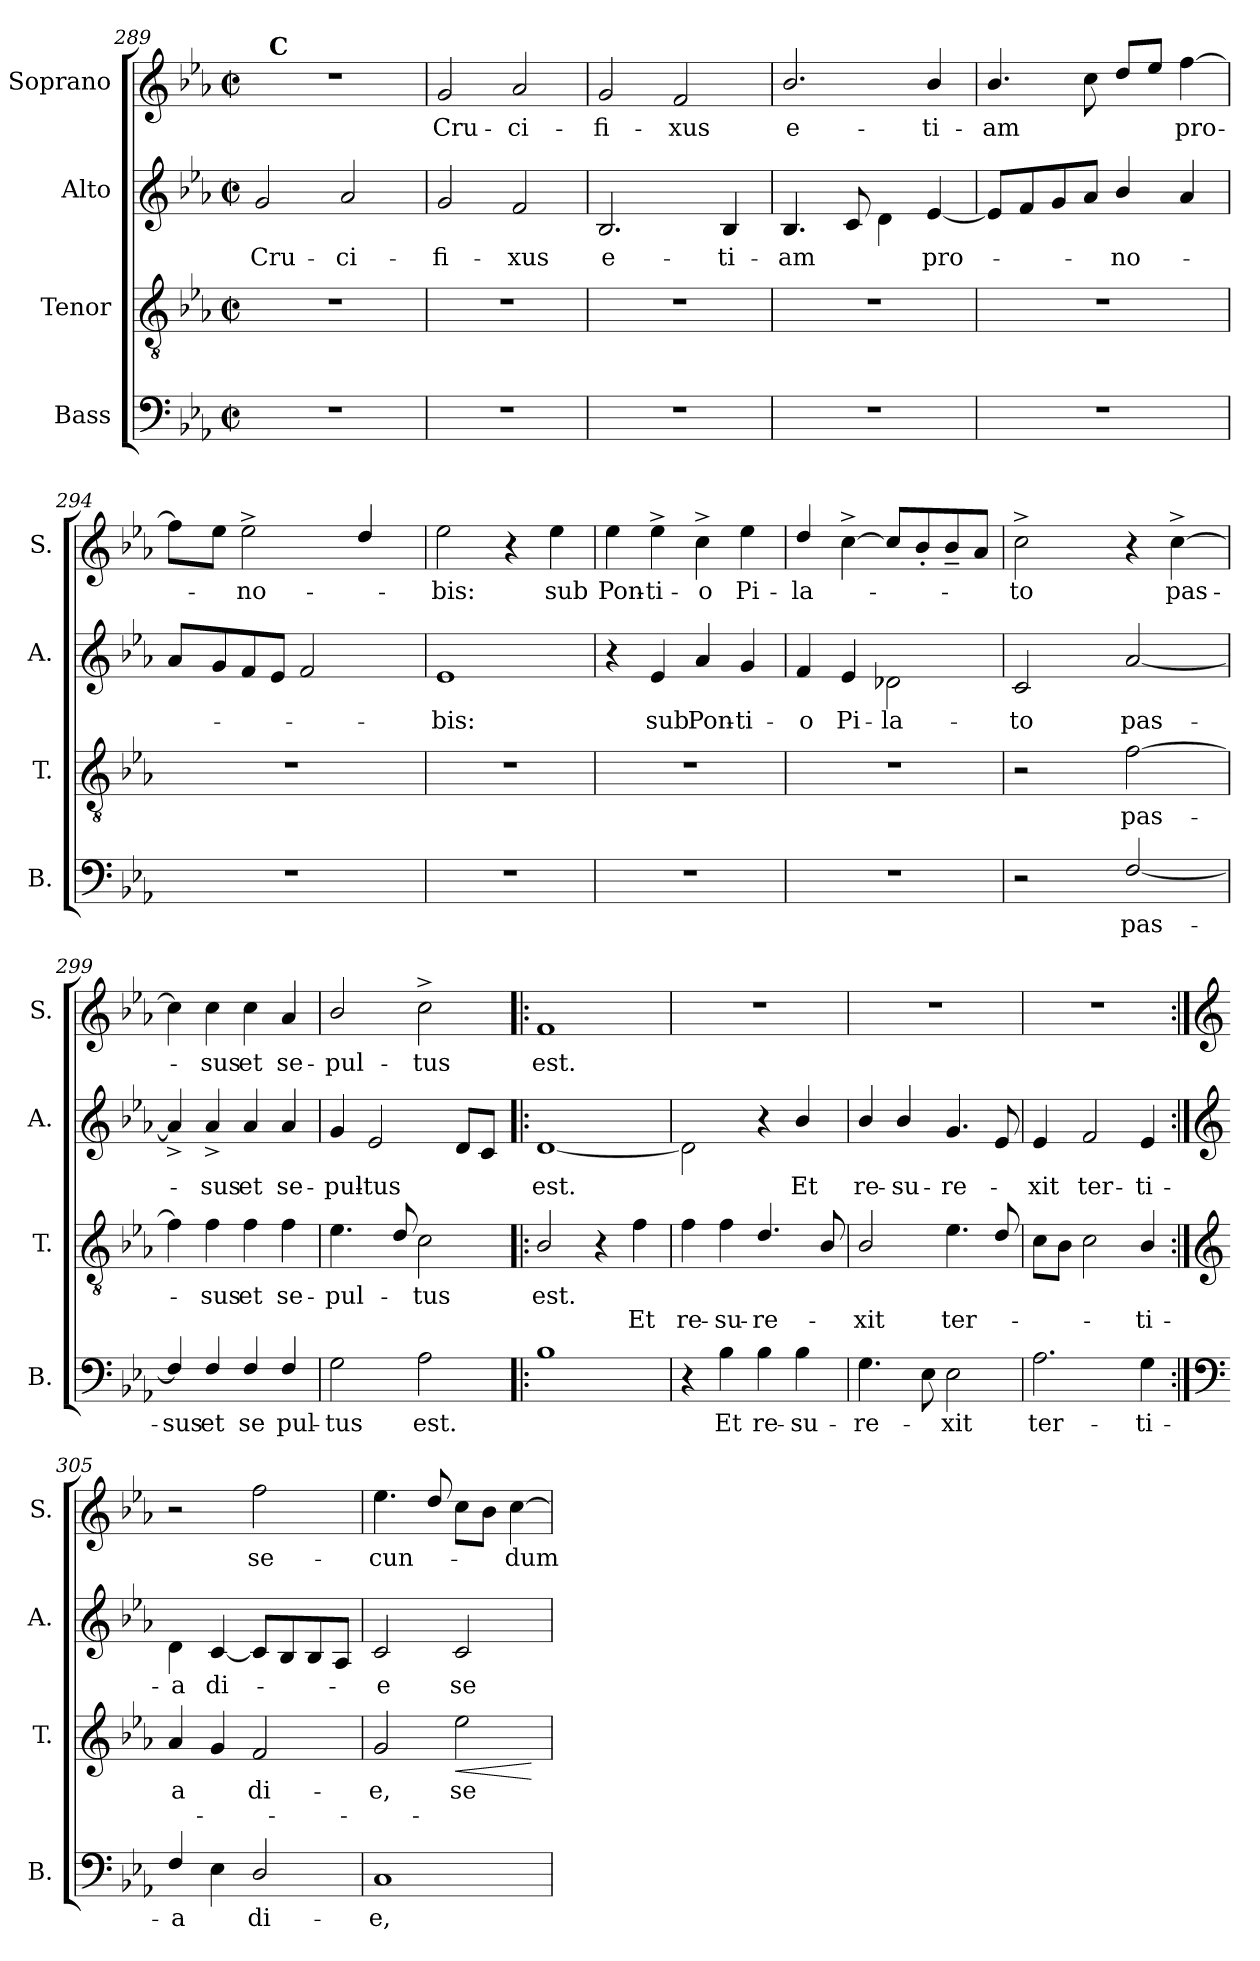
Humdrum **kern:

**kern	**text	**kern	**text	**text	**dynam	**kern	**text	**kern	**text
*part4	*part4	*part3	*part3	*part3	*part3	*part2	*part2	*part1	*part1
*staff4	*staff4	*staff3	*staff3	*staff3	*staff3	*staff2	*staff2	*staff1	*staff1
*I"Bass	*	*I"Tenor	*	*	*	*I"Alto	*	*I"Soprano	*
*I'B.	*	*I'T.	*	*	*	*I'A.	*	*I'S.	*
!!LO:LB:g=z
*clefF4	*	*clefGv2	*	*	*	*clefG2	*	*clefG2	*
*k[b-e-a-]	*	*k[b-e-a-]	*	*	*	*k[b-e-a-]	*	*k[b-e-a-]	*
*E-:	*	*E-:	*	*	*	*E-:	*	*E-:	*
*M2/2	*	*M2/2	*	*	*	*M2/2	*	*M2/2	*
*met(c|)	*	*met(c|)	*	*	*	*met(c|)	*	*met(c|)	*
=289	=289	=289	=289	=289	=289	=289	=289	=289	=289
!	!	!	!	!	!	!	!LO:LY:b:cj	!	!
*	*	*	*	*	*	*	*	*^	*
1r	.	1r	.	.	.	2g/	Cru-	1r	32ryy	.
!	!	!	!	!	!	!	!	!	!LO:TX:a:B:t=C	!
.	.	.	.	.	.	.	.	.	2ryy	.
!	!	!	!	!	!	!	!LO:LY:b:cj	!	!	!
.	.	.	.	.	.	2a-/	-ci-	.	.	.
.	.	.	.	.	.	.	.	.	4...ryy	.
=290	=290	=290	=290	=290	=290	=290	=290	=290	=290	=290
!	!	!	!	!	!	!	!LO:LY:b:cj	!	!	!LO:LY:b:cj
*	*	*	*	*	*	*	*	*v	*v	*
1r	.	1r	.	.	.	2g/	-fi-	2g/	Cru-
!	!	!	!	!	!	!	!LO:LY:b:cj	!	!LO:LY:b:cj
.	.	.	.	.	.	2f/	-xus	2a-/	-ci-
=291	=291	=291	=291	=291	=291	=291	=291	=291	=291
!	!	!	!	!	!	!	!LO:LY:b:cj	!	!LO:LY:b:cj
1r	.	1r	.	.	.	2.B-/	e-	2g/	-fi-
!	!	!	!	!	!	!	!	!	!LO:LY:b:cj
.	.	.	.	.	.	.	.	2f/	-xus
!	!	!	!	!	!	!	!LO:LY:b:cj	!	!
.	.	.	.	.	.	4B-/	-ti-	.	.
=292	=292	=292	=292	=292	=292	=292	=292	=292	=292
!	!	!	!	!	!	!	!LO:LY:b	!	!LO:LY:b:cj
1r	.	1r	.	.	.	4.B-/	-am	2.b-/	e-
.	.	.	.	.	.	8c/	.	.	.
.	.	.	.	.	.	4d\	.	.	.
!	!	!	!	!	!	!	!LO:LY:b	!	!LO:LY:b:cj
.	.	.	.	.	.	[<4e-/	pro-	4b-/	-ti-
=293	=293	=293	=293	=293	=293	=293	=293	=293	=293
!	!	!	!	!	!	!	!	!	!LO:LY:b
1r	.	1r	.	.	.	8e-/L]	.	4.b-/	-am
.	.	.	.	.	.	8f/	.	.	.
.	.	.	.	.	.	8g/	.	.	.
.	.	.	.	.	.	8a-/J	.	8cc\	.
!	!	!	!	!	!	!	!LO:LY:b:cj	!	!
.	.	.	.	.	.	4b-/	-no-	8dd/L	.
.	.	.	.	.	.	.	.	8ee-/J	.
!	!	!	!	!	!	!	!	!	!LO:LY:b
.	.	.	.	.	.	4a-/	.	[<4ff\	pro-
!!LO:LB:g=z
=294	=294	=294	=294	=294	=294	=294	=294	=294	=294
*	*	*	*	*	*	*^	*	*	*
1r	.	1r	.	.	.	8a-/L	16ryy	.	8ff\L]	.
.	.	.	.	.	.	.	64ryy	.	.	.
.	.	.	.	.	.	.	2ryy	.	.	.
.	.	.	.	.	.	8g/	.	.	8ee-\J	.
!	!	!	!	!	!	!	!	!	!	!LO:LY:b:cj
.	.	.	.	.	.	8f/	.	.	2ee-^<\	-no-
.	.	.	.	.	.	8e-/J	.	.	.	.
.	.	.	.	.	.	2f/	.	.	.	.
.	.	.	.	.	.	.	4ryy	.	.	.
.	.	.	.	.	.	.	.	.	4dd/	.
.	.	.	.	.	.	.	8ryy	.	.	.
.	.	.	.	.	.	.	32.ryy	.	.	.
=295	=295	=295	=295	=295	=295	=295	=295	=295	=295	=295
!	!	!	!	!	!	!	!	!LO:LY:b:cj	!	!LO:LY:b:cj
*	*	*	*	*	*	*v	*v	*	*	*
1r	.	1r	.	.	.	1e-	-bis:	2ee-\	-bis:
.	.	.	.	.	.	.	.	4r	.
!	!	!	!	!	!	!	!	!	!LO:LY:b:cj
.	.	.	.	.	.	.	.	4ee-\	sub
=296	=296	=296	=296	=296	=296	=296	=296	=296	=296
!	!	!	!	!	!	!	!	!	!LO:LY:b:cj
1r	.	1r	.	.	.	4r	.	4ee-\	Pon-
!	!	!	!	!	!	!	!LO:LY:b:cj	!	!LO:LY:b:cj
.	.	.	.	.	.	4e-/	sub	4ee-^<\	-ti-
!	!	!	!	!	!	!	!LO:LY:b:cj	!	!LO:LY:b:cj
.	.	.	.	.	.	4a-/	Pon-	4cc^<\	-o
!	!	!	!	!	!	!	!LO:LY:b:cj	!	!LO:LY:b:cj
.	.	.	.	.	.	4g/	-ti-	4ee-\	Pi-
=297	=297	=297	=297	=297	=297	=297	=297	=297	=297
!	!	!	!	!	!	!	!LO:LY:b:cj	!	!LO:LY:b:cj
1r	.	1r	.	.	.	4f/	-o	4dd/	-la-
!	!	!	!	!	!	!	!LO:LY:b:cj	!	!
.	.	.	.	.	.	4e-/	Pi-	[>4cc^<\	.
!	!	!	!	!	!	!	!LO:LY:b:cj	!	!
.	.	.	.	.	.	2d-X\	-la-	8cc/L]	.
.	.	.	.	.	.	.	.	8b-'>/	.
.	.	.	.	.	.	.	.	8b-~>/	.
.	.	.	.	.	.	.	.	8a-/J	.
!!LO:LB:g=z
=298	=298	=298	=298	=298	=298	=298	=298	=298	=298
!	!	!	!	!	!	!	!LO:LY:b:cj	!	!LO:LY:b:cj
*	*	*	*	*	*	*	*	*^	*
2r	.	2r	.	.	.	2c/	-to	2cc^<\	4ryy	-to
.	.	.	.	.	.	.	.	.	8ryy	.
.	.	.	.	.	.	.	.	.	32ryy	.
.	.	.	.	.	.	.	.	.	2ryy	.
!	!LO:LY:b	!	!LO:LY:b	!	!	!	!LO:LY:b	!	!	!
[<2F/	pas-	[>2f\	pas-	.	.	[<2a-/	pas-	4r	.	.
!	!	!	!	!	!	!	!	!	!	!LO:LY:b
.	.	.	.	.	.	.	.	[>4cc^<\	.	pas-
.	.	.	.	.	.	.	.	.	16.ryy	.
=299	=299	=299	=299	=299	=299	=299	=299	=299	=299	=299
!	!LO:LY:b:cj	!	!	!	!	!	!	!	!	!
*	*	*	*	*	*	*	*	*v	*v	*
4F/]	-sus	4f\]	.	.	.	4a-^>/]	.	4cc\]	.
!	!LO:LY:b:cj	!	!LO:LY:b:cj	!	!	!	!LO:LY:b:cj	!	!LO:LY:b:cj
4F/	et	4f\	-sus	.	.	4a-^>/	-sus	4cc\	-sus
!	!LO:LY:b:cj	!	!LO:LY:b:cj	!	!	!	!LO:LY:b:cj	!	!LO:LY:b:cj
4F/	se	4f\	et	.	.	4a-/	et	4cc\	et
!	!LO:LY:b:cj	!	!LO:LY:b:cj	!	!	!	!LO:LY:b:cj	!	!LO:LY:b:cj
4F/	pul-	4f\	se-	.	.	4a-/	se-	4a-/	se-
=300	=300	=300	=300	=300	=300	=300	=300	=300	=300
!	!LO:LY:b	!	!LO:LY:b	!	!	!	!LO:LY:b:cj	!	!LO:LY:b:cj
2G\	-tus	4.e-\	-pul-	.	.	4g/	-pul-	2b-/	-pul-
!	!	!	!	!	!	!	!LO:LY:b:cj	!	!
.	.	.	.	.	.	2e-/	-tus	.	.
.	.	8d/	.	.	.	.	.	.	.
!	!LO:LY:b	!	!LO:LY:b:cj	!	!	!	!	!	!LO:LY:b:cj
2A-\	est.	2c\	-tus	.	.	.	.	2cc^<\	-tus
.	.	.	.	.	.	8d/L	.	.	.
.	.	.	.	.	.	8c/J	.	.	.
=301!|:	=301!|:	=301!|:	=301!|:	=301!|:	=301!|:	=301!|:	=301!|:	=301!|:	=301!|:
!	!	!	!LO:LY:b:cj	!	!	!	!LO:LY:b:cj	!	!LO:LY:b:cj
1B-	.	2B-/	est.	.	.	[<1d	est.	1f	est.
.	.	4r	.	.	.	.	.	.	.
!	!	!	!	!LO:LY:b:cj	!	!	!	!	!
.	.	4f\	.	Et	.	.	.	.	.
=302	=302	=302	=302	=302	=302	=302	=302	=302	=302
!	!	!	!	!LO:LY:b:cj	!	!	!	!	!
4r	.	4f\	.	re-	.	2d\]	.	1r	.
!	!LO:LY:b:cj	!	!	!LO:LY:b:cj	!	!	!	!	!
4B-\	Et	4f\	.	-su-	.	.	.	.	.
!	!LO:LY:b:cj	!	!	!LO:LY:b:cj	!	!	!	!	!
4B-\	re-	4.d/	.	-re-	.	4r	.	.	.
!	!LO:LY:b:cj	!	!	!	!	!	!LO:LY:b:cj	!	!
4B-\	-su-	.	.	.	.	4b-/	Et	.	.
.	.	8B-/	.	.	.	.	.	.	.
=303	=303	=303	=303	=303	=303	=303	=303	=303	=303
!	!LO:LY:b:cj	!	!	!LO:LY:b:cj	!	!	!LO:LY:b:cj	!	!
4.G\	-re-	2B-/	.	-xit	.	4b-/	re-	1r	.
!	!	!	!	!	!	!	!LO:LY:b:cj	!	!
.	.	.	.	.	.	4b-/	-su-	.	.
8E-\	.	.	.	.	.	.	.	.	.
!	!LO:LY:b:cj	!	!	!LO:LY:b:cj	!	!	!LO:LY:b:cj	!	!
2E-\	-xit	4.e-\	.	ter-	.	4.g/	-re-	.	.
.	.	8d/	.	.	.	8e-/	.	.	.
=304	=304	=304	=304	=304	=304	=304	=304	=304	=304
!	!LO:LY:b:cj	!	!	!	!	!	!LO:LY:b:cj	!	!
2.A-\	ter-	8c\L	.	.	.	4e-/	-xit	1r	.
.	.	8B-\J	.	.	.	.	.	.	.
!	!	!	!	!	!	!	!LO:LY:b:cj	!	!
.	.	2c\	.	.	.	2f/	ter-	.	.
!	!LO:LY:b:cj	!	!	!LO:LY:b:cj	!	!	!LO:LY:b:cj	!	!
4G\	-ti-	4B-/	.	-ti-	.	4e-/	-ti-	.	.
!!LO:PB:g=z
=305:|!	=305:|!	=305:|!	=305:|!	=305:|!	=305:|!	=305:|!	=305:|!	=305:|!	=305:|!
*clefF4	*	*clefG2	*	*	*	*clefG2	*	*clefG2	*
!	!LO:LY:b:cj	!	!LO:LY:b:cj	!	!	!	!LO:LY:b:cj	!	!
4F/	-a	4a-/	-a	.	.	4d\	-a	2r	.
!	!	!	!	!	!	!	!LO:LY:b:cj	!	!
4E-\	.	4g/	.	.	.	[<4c/	di-	.	.
!	!LO:LY:b:cj	!	!LO:LY:b:cj	!	!	!	!	!	!LO:LY:b:cj
2D/	di-	2f/	di-	.	.	8c/L]	.	2ff\	se-
.	.	.	.	.	.	8B-/	.	.	.
.	.	.	.	.	.	8B-/	.	.	.
.	.	.	.	.	.	8A-/J	.	.	.
=306	=306	=306	=306	=306	=306	=306	=306	=306	=306
!	!LO:LY:b:cj	!	!LO:LY:b:cj	!	!	!	!LO:LY:b:cj	!	!LO:LY:b
1C	-e,	2g/	-e,	.	.	2c/	-e	4.ee-\	-cun-
.	.	.	.	.	.	.	.	8dd/	.
!	!	!	!LO:LY:b:cj	!	!LO:HP:b	!	!LO:LY:b:cj	!	!
.	.	2ee-\	se-	.	<	2c/	se-	8cc\L	.
.	.	.	.	.	.	.	.	8b-\J	.
!	!	!	!	!	!	!	!	!	!LO:LY:b
.	.	.	.	.	.	.	.	[>4cc\	-dum
.	.	.	.	.	[	.	.	.	.
=	=	=	=	=	=	=	=	=	=
*-	*-	*-	*-	*-	*-	*-	*-	*-	*-
